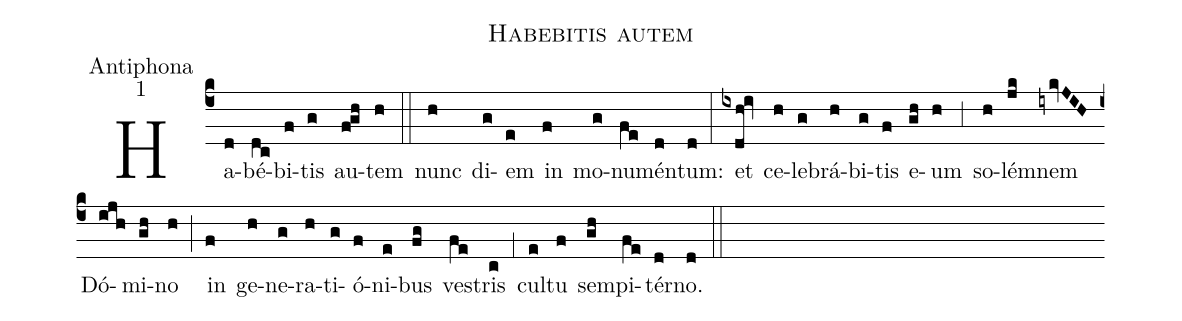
name:Habebitis autem;
office-part:Antiphona;
mode:1;
%%
(c4) Ha(d)bé(dc)bi(f)tis(g) au(f!gh)tem(h) (::)
nunc(h) di(g)em(e) in(f) mo(g)nu(fe)mén(d)tum:(d) (:)
et(ixdh!iv) ce(h)le(g)brá(h)bi(g)tis(f) e(gh)um(h) (,3) so(h)lém(jk)nem(iykvJIH) Dó(ijh)mi(gh)no(h) (;) in(f) ge(h)ne(g)ra(h)ti(g)ó(f)ni(e)bus(fg) ve(fe)stris(c) (,1) cul(e)tu(f) sem(gh)pi(fe)tér(d)no.(d) (::)
